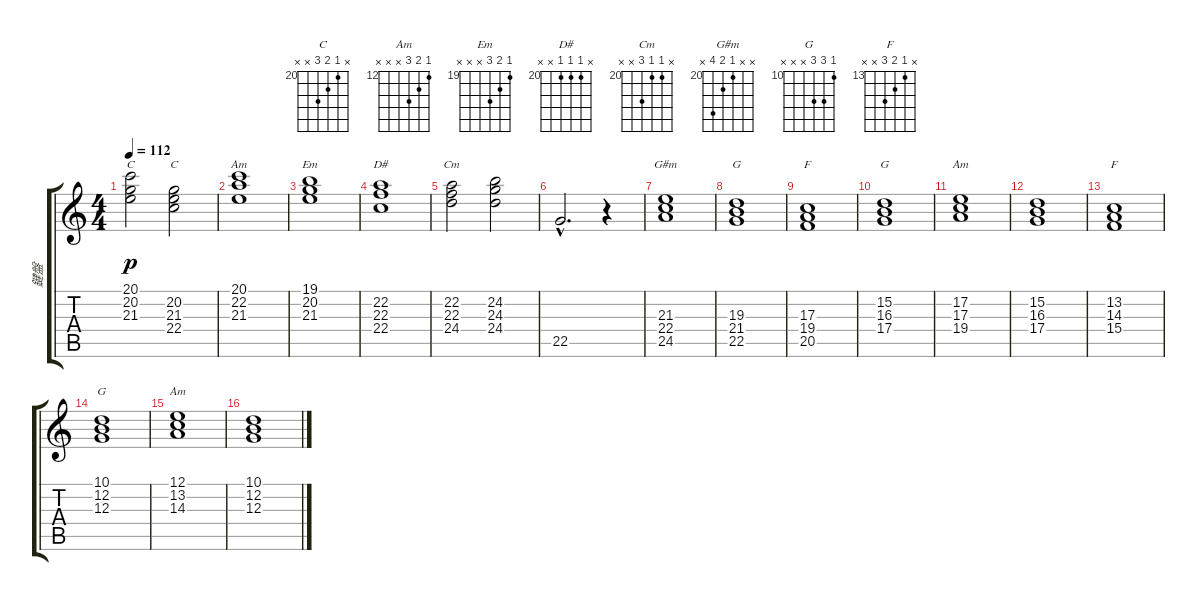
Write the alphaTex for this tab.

\track ("鍵盤" "鍵盤") {instrument synthstrings1}
\staff {score tabs}
\tuning (E4 B3 G3 D3 A2 E2) {hide}
\chord ("C" 20 20 21 x x x) {firstfret 20}
\chord ("C" x 20 21 22 x x) {firstfret 20}
\chord ("Am" 20 22 21 x x x) {firstfret 20}
\chord ("Em" 19 20 21 x x x) {firstfret 19}
\chord ("D#" x 20 20 20 x x) {firstfret 20}
\chord ("Cm" x 20 20 22 x x) {firstfret 20}
\chord ("G#m" x x 20 21 23 x) {firstfret 20}
\chord ("G" x x 19 21 22 x) {firstfret 19}
\chord ("F" x x 17 19 20 x) {firstfret 17}
\chord ("G" x 15 16 17 x x) {firstfret 15}
\chord ("Am" x 17 17 19 x x) {firstfret 17}
\chord ("F" x 13 14 15 x x) {firstfret 13}
\chord ("G" 10 12 12 x x x) {firstfret 10}
\chord ("Am" 12 13 14 x x x) {firstfret 12}
\ts (4 4)
\tempo 112
\clef g2
\ks c
(20.1 20.2 21.3).2{ch "C" dy p} (20.2 21.3 22.4).2{ch "C"} |
(20.1 22.2 21.3).1{ch "Am"} |
(19.1 20.2 21.3).1{ch "Em"} |
(22.2 22.3 22.4).1{ch "D#"} |
(22.2 22.3 24.4).2{ch "Cm"} (24.2 24.3 24.4).2 |
22.5{hac}.2{d} r.4 |
(21.3 22.4 24.5).1{ch "G#m"} |
(19.3 21.4 22.5).1{ch "G"} |
(17.3 19.4 20.5).1{ch "F"} |
(15.2 16.3 17.4).1{ch "G"} |
(17.2 17.3 19.4).1{ch "Am"} |
(15.2 16.3 17.4).1 |
(13.2 14.3 15.4).1{ch "F"} |
(10.1 12.2 12.3).1{ch "G"} |
(12.1 13.2 14.3).1{ch "Am"} |
(10.1 12.2 12.3).1
